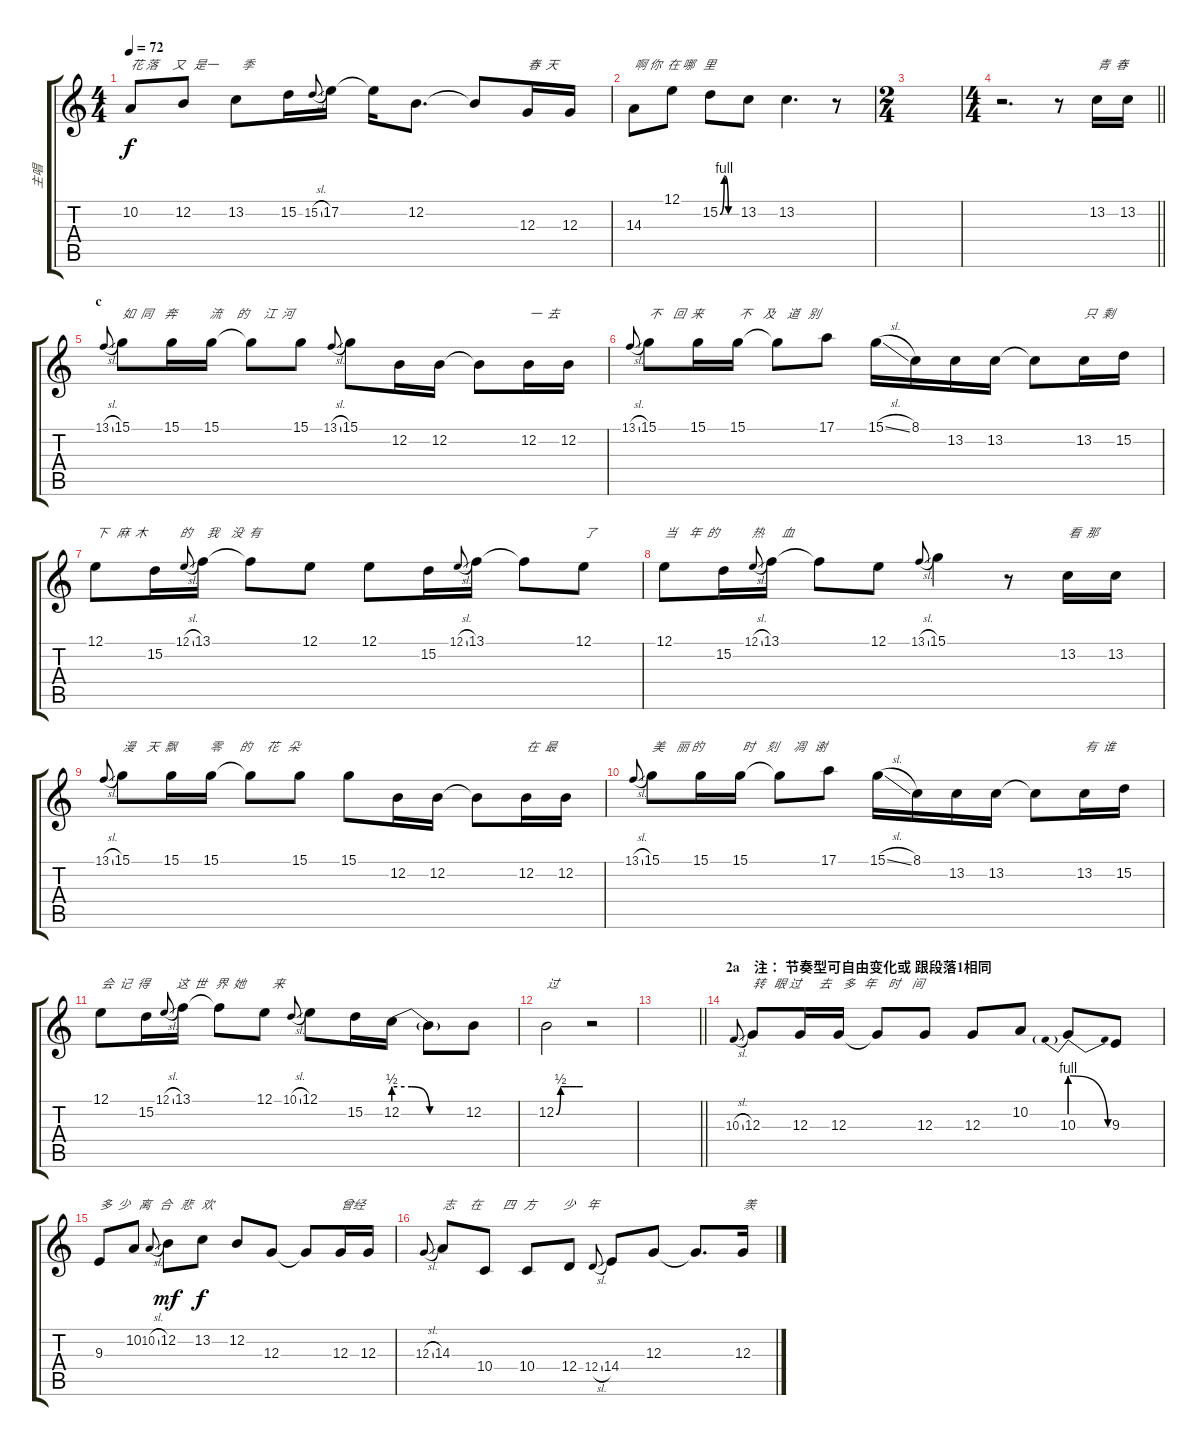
\track ("主唱" "主唱") {instrument harmonica}
\staff {score tabs}
\tuning (E4 B3 G3 D3 A2 E2) {hide}
\ts (4 4)
\tempo 72
\clef g2
\ks c
10.2.8{txt "花 落     又   是一        季" dy f} 12.2.8 13.2.8 15.2.16 15.2{sl}.8{gr onbeat} 17.2.16 17.2{t}.16 12.2.8{d} 12.2{t}.8 12.3.16{txt "春  天"} 12.3.16 |
14.3.8{txt "啊 你  在 哪   里"} 12.1.8 15.2{be (custom 0 0 15 4 30 0 60 0)}.8 13.2.8 13.2.4{d} r.8 |
\ts (2 4)
|
\ts (4 4)
\barLineRight lightlight
r.2{d} r.8 13.2.16{txt "青  春"} 13.2.16 |
\section ("" "c")
13.1{sl}.8{gr onbeat} 15.1.8{txt "如  同    奔           流     的     江  河"} 15.1.16 15.1.16 15.1{t}.8 15.1.8 13.1{sl}.8{gr onbeat} 15.1.8 12.2.16 12.2.16 12.2{t}.8 12.2.16{txt "一  去"} 12.2.16 |
13.1{sl}.8{gr onbeat} 15.1.8{txt "不    回  来            不    及    道   别"} 15.1.16 15.1.16 15.1{t}.8 17.1.8 15.1{sl}.16 8.1.16 13.2.16 13.2.16 13.2{t}.8 13.2.16{txt "只  剩"} 15.2.16 |
12.1.8{txt "下   麻  木           的     我    没  有     "} 15.2.16 12.1{sl}.8{gr onbeat} 13.1.16 13.1{t}.8 12.1.8 12.1.8 15.2.16 12.1{sl}.8{gr onbeat} 13.1.16 13.1{t}.8 12.1.8{txt "了"} |
12.1.8{txt "当    年  的           热      血"} 15.2.16 12.1{sl}.8{gr onbeat} 13.1.16 13.1{t}.8 12.1.8 13.1{sl}.8{gr onbeat} 15.1.4 r.8 13.2.16{txt "看  那"} 13.2.16 |
13.1{sl}.8{gr onbeat} 15.1.8{txt "漫    天  飘           零      的     花   朵"} 15.1.16 15.1.16 15.1{t}.8 15.1.8 15.1.8 12.2.16 12.2.16 12.2{t}.8 12.2.16{txt "在  最"} 12.2.16 |
13.1{sl}.8{gr onbeat} 15.1.8{txt "美    丽 的             时    刻     凋   谢"} 15.1.16 15.1.16 15.1{t}.8 17.1.8 15.1{sl}.16 8.1.16 13.2.16 13.2.16 13.2{t}.8 13.2.16{txt "有  谁"} 15.2.16 |
12.1.8{txt "会  记  得         这  世   界  她         来"} 15.2.16 12.1{sl}.8{gr onbeat} 13.1.16 13.1{t}.8 12.1.8 10.1{sl}.8{gr onbeat} 12.1.8 15.2.16 12.2{be (custom 0 2 15 2 30 0 60 0)}.16 12.2{t}.8 12.2.8 |
12.2{be (custom 0 0 10 2 15 2 30 2 45 2 60 2)}.2{txt "过"} r.2 |
\barLineRight lightlight
|
\section ("" "2a    注： 节奏型可自由变化或 跟段落1相同")
10.3{sl}.8{gr onbeat} 12.3.8{txt "转   眼 过      去    多   年    时    间"} 12.3.16 12.3.16 12.3{t}.8 12.3.8 12.3.8 10.2.8 10.3{be (prebendrelease 0 4 60 0)}.8 9.3.8 |
9.3.8{txt "多  少   离   合   悲   欢"} 10.2.8 10.2{sl}.8{gr onbeat} 12.2.8{dy mf} 13.2.8{dy f} 12.2.8 12.3.8 12.3{t}.8 12.3.16{txt "曾经"} 12.3.16 |
12.3{sl}.8{gr onbeat} 14.3.8{txt "志     在       四   方         少    年"} 10.4.8 10.4.8 12.4.8 12.4{sl}.8{gr onbeat} 14.4.8 12.3.8 12.3{t}.8{d} 12.3.16{txt "羡"}
